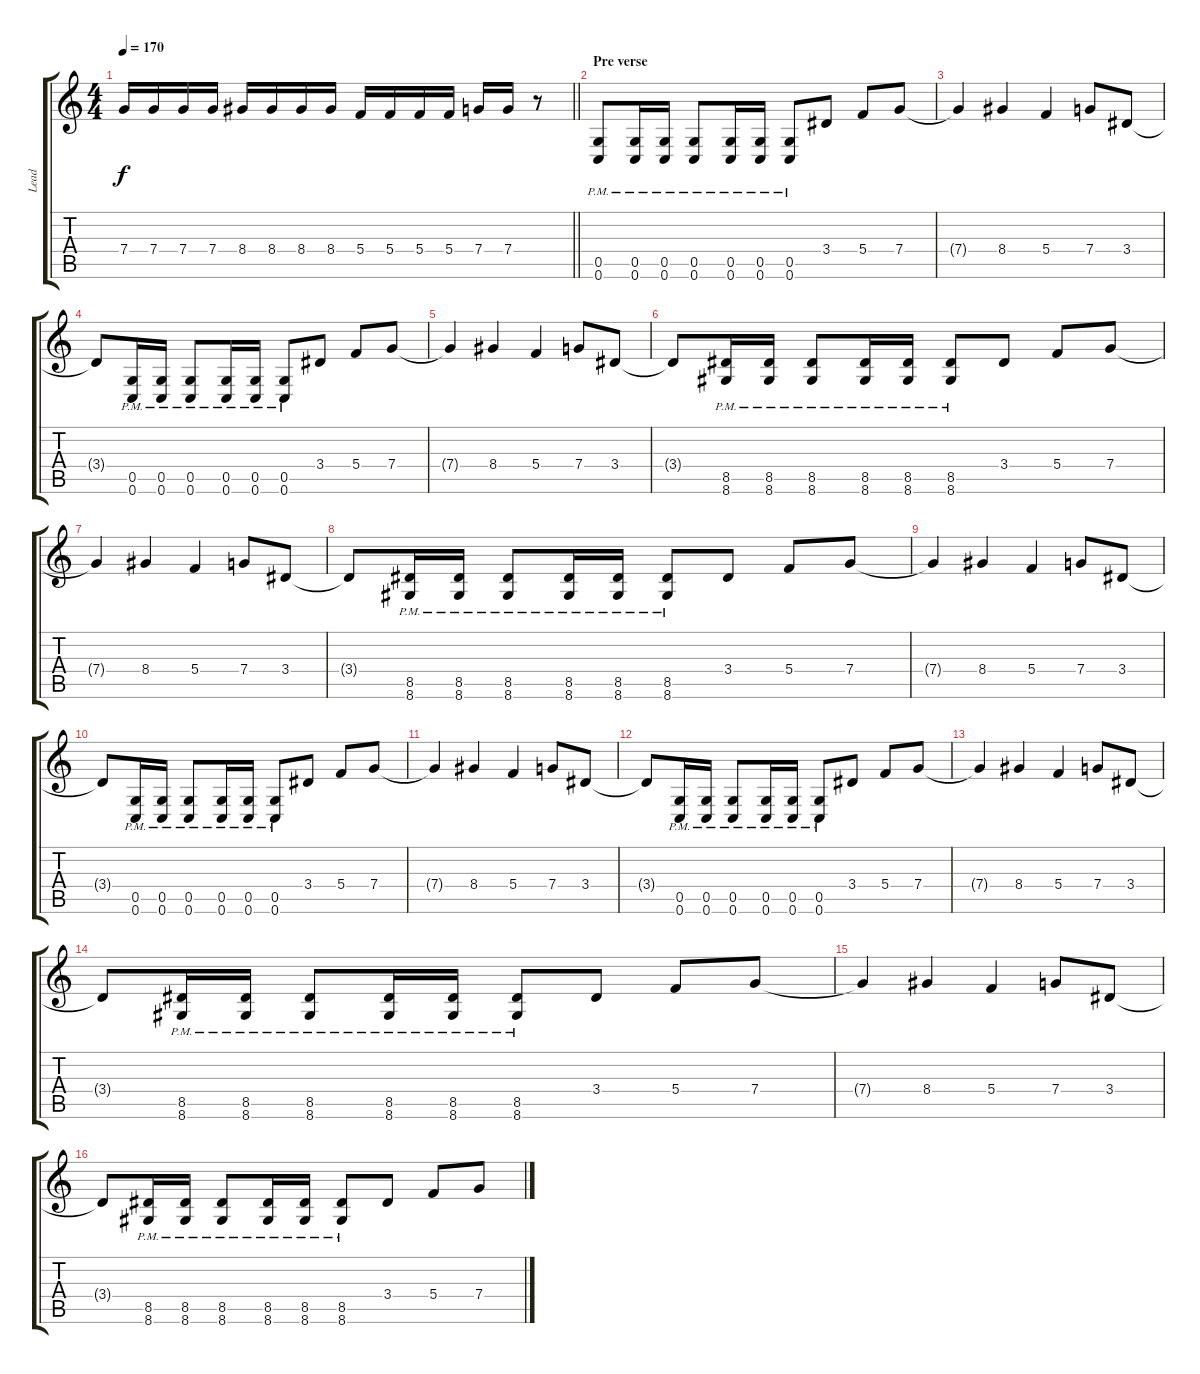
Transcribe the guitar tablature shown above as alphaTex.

\track ("Lead" "Lead") {instrument overdrivenguitar}
\staff {score tabs}
\tuning (D4 A3 F3 C3 G2 C2) {hide}
\ts (4 4)
\tempo 170
\clef g2
\barLineRight lightlight
\ks c
7.4.16{dy f} 7.4.16 7.4.16 7.4.16 8.4.16 8.4.16 8.4.16 8.4.16 5.4.16 5.4.16 5.4.16 5.4.16 7.4.16 7.4.16 r.8 |
\section ("" "Pre verse")
(0.5{pm} 0.6{pm}).8{balance 16} (0.5{pm} 0.6{pm}).16 (0.5{pm} 0.6{pm}).16 (0.5{pm} 0.6{pm}).8 (0.5{pm} 0.6{pm}).16 (0.5{pm} 0.6{pm}).16 (0.5{pm} 0.6{pm}).8 3.4.8 5.4.8 7.4.8 |
7.4{t}.4 8.4.4 5.4.4 7.4.8 3.4.8 |
3.4{t}.8 (0.5{pm} 0.6{pm}).16 (0.5{pm} 0.6{pm}).16 (0.5{pm} 0.6{pm}).8 (0.5{pm} 0.6{pm}).16 (0.5{pm} 0.6{pm}).16 (0.5{pm} 0.6{pm}).8 3.4.8 5.4.8 7.4.8 |
7.4{t}.4 8.4.4 5.4.4 7.4.8 3.4.8 |
3.4{t}.8 (8.5{pm} 8.6{pm}).16 (8.5{pm} 8.6{pm}).16 (8.5{pm} 8.6{pm}).8 (8.5{pm} 8.6{pm}).16 (8.5{pm} 8.6{pm}).16 (8.5{pm} 8.6{pm}).8 3.4.8 5.4.8 7.4.8 |
7.4{t}.4 8.4.4 5.4.4 7.4.8 3.4.8 |
3.4{t}.8 (8.5{pm} 8.6{pm}).16 (8.5{pm} 8.6{pm}).16 (8.5{pm} 8.6{pm}).8 (8.5{pm} 8.6{pm}).16 (8.5{pm} 8.6{pm}).16 (8.5{pm} 8.6{pm}).8 3.4.8 5.4.8 7.4.8 |
7.4{t}.4 8.4.4 5.4.4 7.4.8 3.4.8 |
3.4{t}.8 (0.5{pm} 0.6{pm}).16 (0.5{pm} 0.6{pm}).16 (0.5{pm} 0.6{pm}).8 (0.5{pm} 0.6{pm}).16 (0.5{pm} 0.6{pm}).16 (0.5{pm} 0.6{pm}).8 3.4.8 5.4.8 7.4.8 |
7.4{t}.4 8.4.4 5.4.4 7.4.8 3.4.8 |
3.4{t}.8 (0.5{pm} 0.6{pm}).16 (0.5{pm} 0.6{pm}).16 (0.5{pm} 0.6{pm}).8 (0.5{pm} 0.6{pm}).16 (0.5{pm} 0.6{pm}).16 (0.5{pm} 0.6{pm}).8 3.4.8 5.4.8 7.4.8 |
7.4{t}.4 8.4.4 5.4.4 7.4.8 3.4.8 |
3.4{t}.8 (8.5{pm} 8.6{pm}).16 (8.5{pm} 8.6{pm}).16 (8.5{pm} 8.6{pm}).8 (8.5{pm} 8.6{pm}).16 (8.5{pm} 8.6{pm}).16 (8.5{pm} 8.6{pm}).8 3.4.8 5.4.8 7.4.8 |
7.4{t}.4 8.4.4 5.4.4 7.4.8 3.4.8 |
3.4{t}.8 (8.5{pm} 8.6{pm}).16 (8.5{pm} 8.6{pm}).16 (8.5{pm} 8.6{pm}).8 (8.5{pm} 8.6{pm}).16 (8.5{pm} 8.6{pm}).16 (8.5{pm} 8.6{pm}).8 3.4.8 5.4.8 7.4.8
